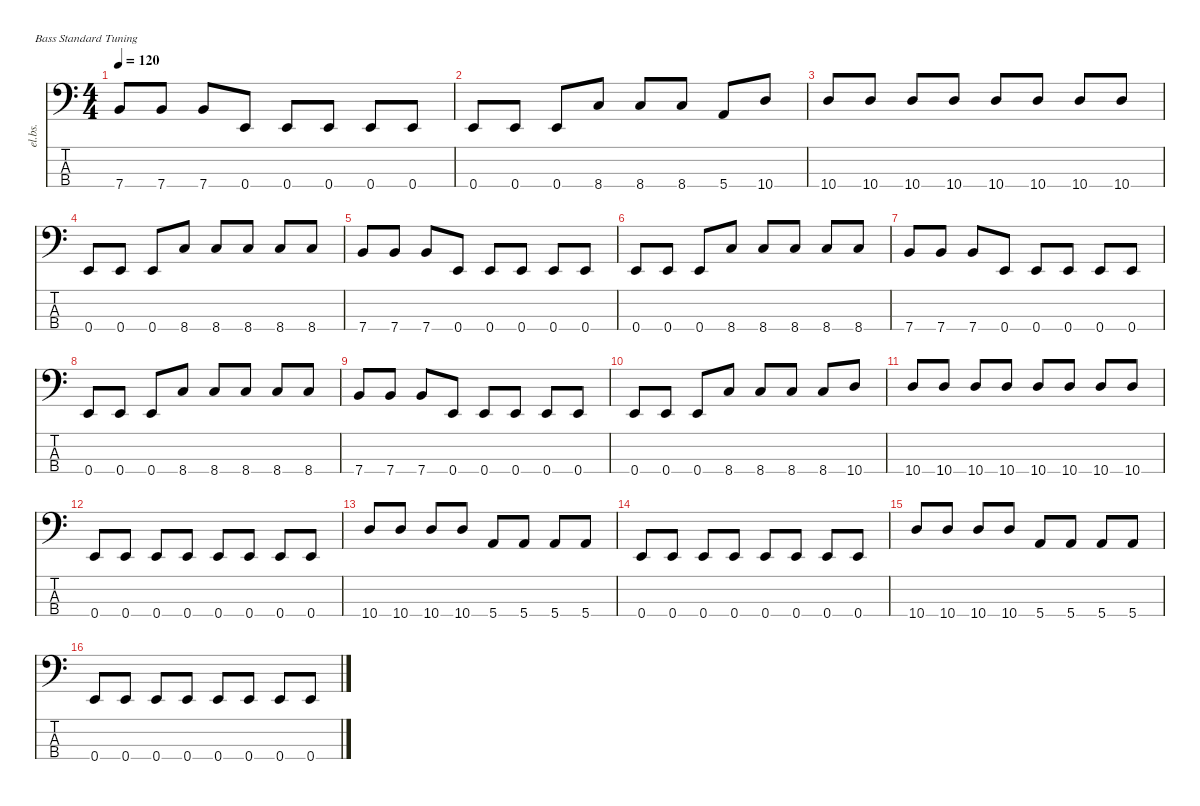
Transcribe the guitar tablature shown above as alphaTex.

\defaultSystemsLayout 4
\hideDynamics
\bracketExtendMode nobrackets
\otherSystemsTrackNameOrientation horizontal
\track ("Bass in your face" "el.bs.") {instrument electricbasspick}
\staff {score tabs}
\tuning (G2 D2 A1 E1)
\ts (4 4)
\tempo 120
\clef f4
\ks c
7.4.8{dy f beam Up} 7.4.8{beam Up} 7.4.8{beam Up} 0.4.8{beam Up} 0.4.8{beam Up} 0.4.8{beam Up} 0.4.8{beam Up} 0.4.8{beam Up} |
0.4.8{beam Up} 0.4.8{beam Up} 0.4.8{beam Up} 8.4.8{beam Up} 8.4.8{beam Up} 8.4.8{beam Up} 5.4.8{beam Up} 10.4.8{beam Up} |
10.4.8{beam Up} 10.4.8{beam Up} 10.4.8{beam Up} 10.4.8{beam Up} 10.4.8{beam Up} 10.4.8{beam Up} 10.4.8{beam Up} 10.4.8{beam Up} |
0.4.8{beam Up} 0.4.8{beam Up} 0.4.8{beam Up} 8.4.8{beam Up} 8.4.8{beam Up} 8.4.8{beam Up} 8.4.8{beam Up} 8.4.8{beam Up} |
7.4.8{beam Up} 7.4.8{beam Up} 7.4.8{beam Up} 0.4.8{beam Up} 0.4.8{beam Up} 0.4.8{beam Up} 0.4.8{beam Up} 0.4.8{beam Up} |
0.4.8{beam Up} 0.4.8{beam Up} 0.4.8{beam Up} 8.4.8{beam Up} 8.4.8{beam Up} 8.4.8{beam Up} 8.4.8{beam Up} 8.4.8{beam Up} |
7.4.8{beam Up} 7.4.8{beam Up} 7.4.8{beam Up} 0.4.8{beam Up} 0.4.8{beam Up} 0.4.8{beam Up} 0.4.8{beam Up} 0.4.8{beam Up} |
0.4.8{beam Up} 0.4.8{beam Up} 0.4.8{beam Up} 8.4.8{beam Up} 8.4.8{beam Up} 8.4.8{beam Up} 8.4.8{beam Up} 8.4.8{beam Up} |
7.4.8{beam Up} 7.4.8{beam Up} 7.4.8{beam Up} 0.4.8{beam Up} 0.4.8{beam Up} 0.4.8{beam Up} 0.4.8{beam Up} 0.4.8{beam Up} |
0.4.8{beam Up} 0.4.8{beam Up} 0.4.8{beam Up} 8.4.8{beam Up} 8.4.8{beam Up} 8.4.8{beam Up} 8.4.8{beam Up} 10.4.8{beam Up} |
10.4.8{beam Up} 10.4.8{beam Up} 10.4.8{beam Up} 10.4.8{beam Up} 10.4.8{beam Up} 10.4.8{beam Up} 10.4.8{beam Up} 10.4.8{beam Up} |
0.4.8{beam Up} 0.4.8{beam Up} 0.4.8{beam Up} 0.4.8{beam Up} 0.4.8{beam Up} 0.4.8{beam Up} 0.4.8{beam Up} 0.4.8{beam Up} |
10.4.8{beam Up} 10.4.8{beam Up} 10.4.8{beam Up} 10.4.8{beam Up} 5.4.8{beam Up} 5.4.8{beam Up} 5.4.8{beam Up} 5.4.8{beam Up} |
0.4.8{beam Up} 0.4.8{beam Up} 0.4.8{beam Up} 0.4.8{beam Up} 0.4.8{beam Up} 0.4.8{beam Up} 0.4.8{beam Up} 0.4.8{beam Up} |
10.4.8{beam Up} 10.4.8{beam Up} 10.4.8{beam Up} 10.4.8{beam Up} 5.4.8{beam Up} 5.4.8{beam Up} 5.4.8{beam Up} 5.4.8{beam Up} |
0.4.8{beam Up} 0.4.8{beam Up} 0.4.8{beam Up} 0.4.8{beam Up} 0.4.8{beam Up} 0.4.8{beam Up} 0.4.8{beam Up} 0.4.8{beam Up}
